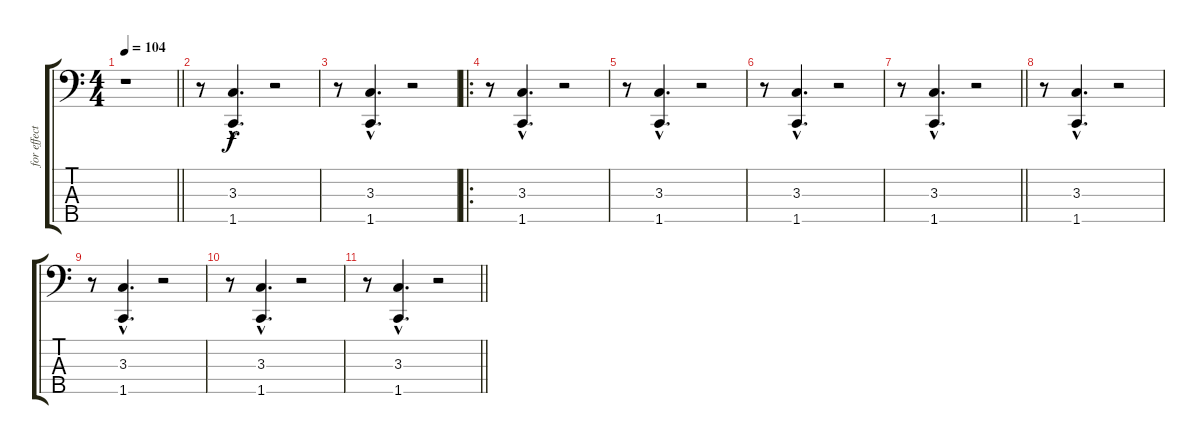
\track ("for effect" "for effect") {instrument electricbassfinger}
\staff {score tabs}
\tuning (G2 D2 A1 E1 B0) {hide}
\ts (4 4)
\tempo 104
\clef f4
\barLineRight lightlight
\ks c
r.1{dy f} |
r.8 (3.3{hac} 1.5{hac}).4{d} r.2 |
r.8 (3.3{hac} 1.5{hac}).4{d} r.2 |
\ro
r.8 (3.3{hac} 1.5{hac}).4{d} r.2 |
r.8 (3.3{hac} 1.5{hac}).4{d} r.2 |
r.8 (3.3{hac} 1.5{hac}).4{d} r.2 |
\barLineRight lightlight
r.8 (3.3{hac} 1.5{hac}).4{d} r.2 |
r.8 (3.3{hac} 1.5{hac}).4{d} r.2 |
r.8 (3.3{hac} 1.5{hac}).4{d} r.2 |
r.8 (3.3{hac} 1.5{hac}).4{d} r.2 |
\barLineRight lightlight
r.8 (3.3{hac} 1.5{hac}).4{d} r.2
